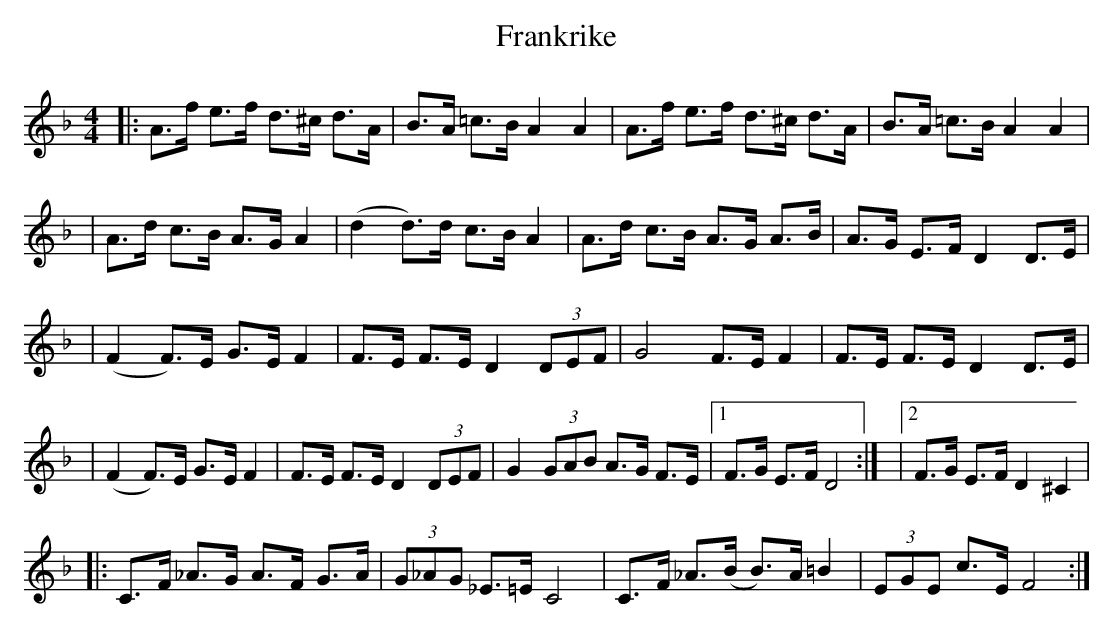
X:1
T:Frankrike
M:4/4
L:1/8
q:150
K:Dm
|: A>f e>f d>^c d>A | B>A =c>B A2 A2 |  A>f e>f d>^c d>A | B>A =c>B A2 A2 |
| A>d c>B A>G A2 | (d2 d)>d c>B A2 |  A>d c>B A>G A>B | A>G E>F D2 D>E |
| (F2 F)>E G>E F2 | F>E F>E D2 (3DEF | G4 F>E F2 | F>E F>E D2 D>E |
| (F2 F)>E G>E F2 | F>E F>E D2 (3DEF | G2 (3GAB A>G F>E |1 F>G E>F D4 :| |2 F>G E>F D2 ^C2 |
|: C>F _A>G A>F G>A | (3G_AG _E>=E C4 | C>F _A>(B B)>A =B2 | (3EGE c>E F4 :|
